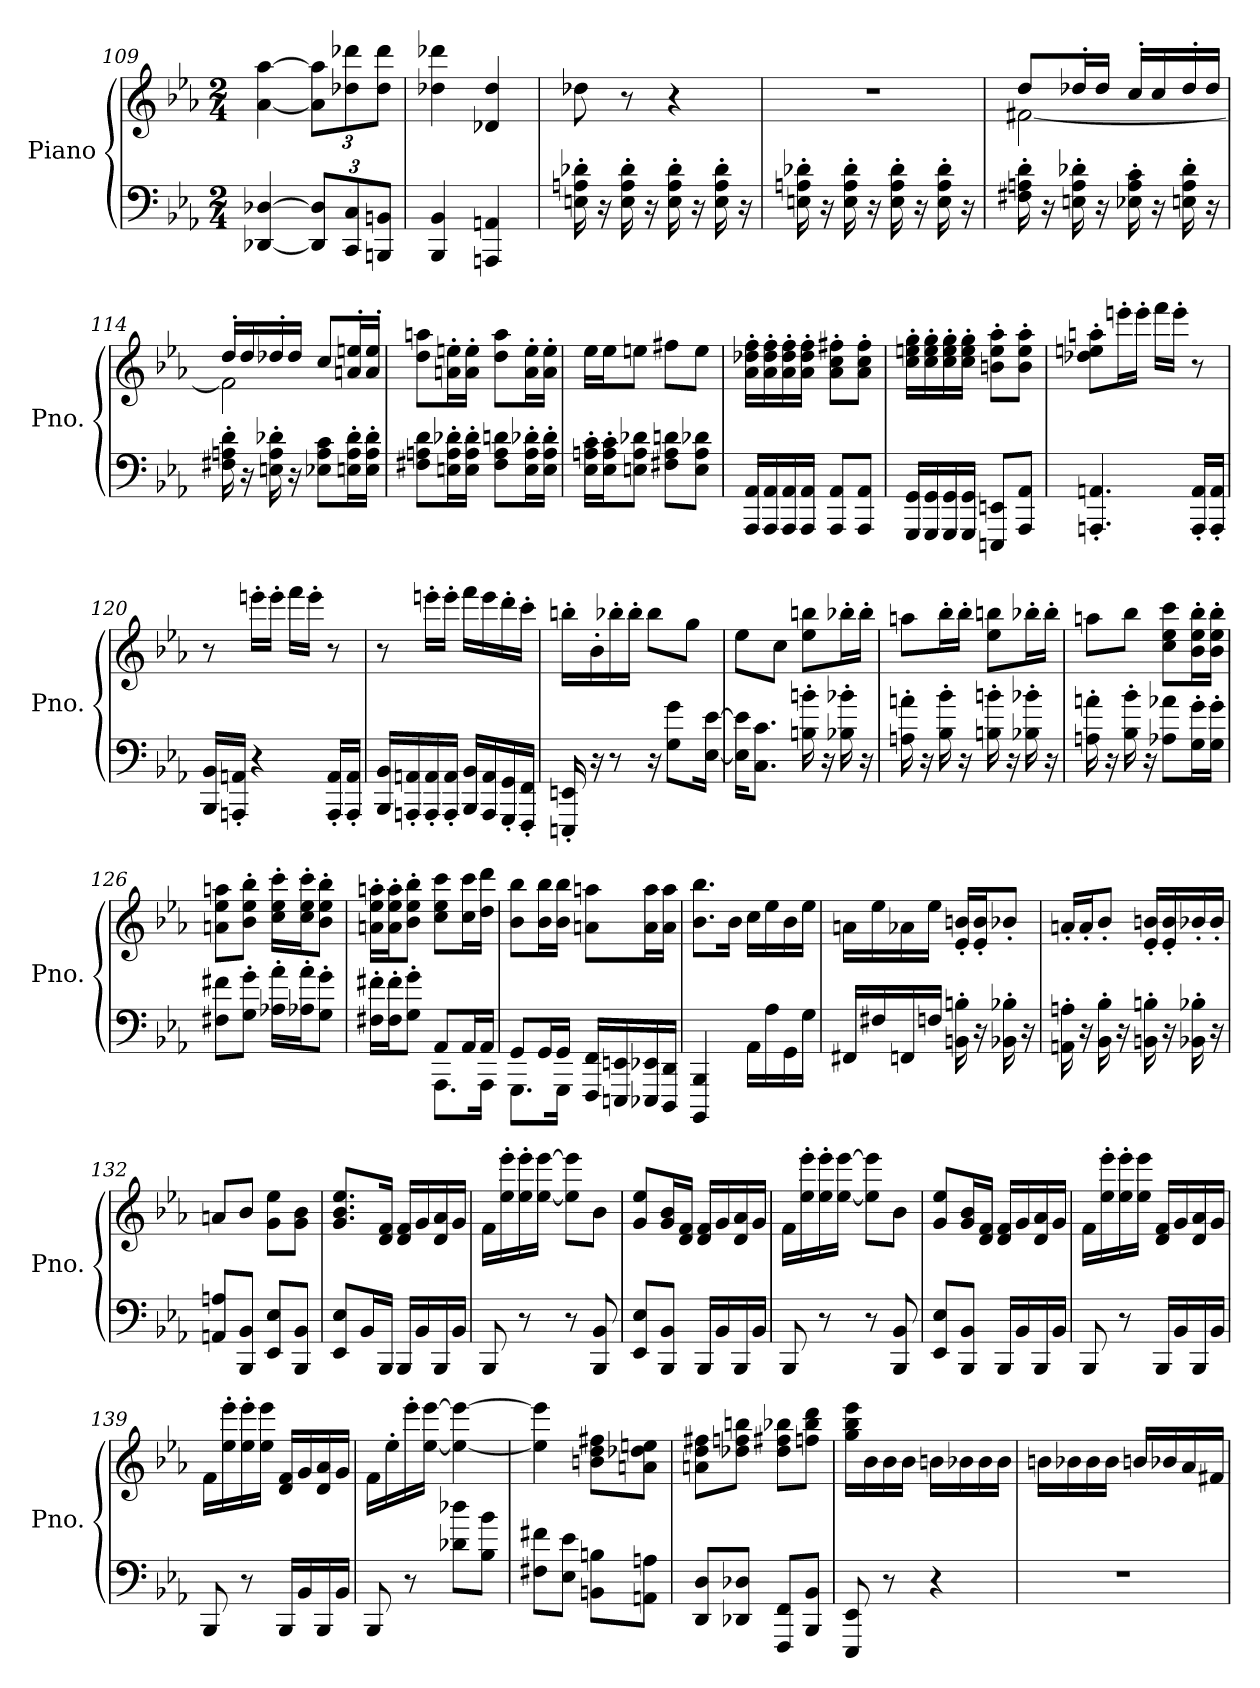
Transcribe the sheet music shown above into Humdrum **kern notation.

**kern	**kern
*part1	*part1
*staff2	*staff1
*I"Piano	*
*I'Pno.	*
*clefF4	*clefG2
*k[b-e-a-]	*k[b-e-a-]
*M2/4	*M2/4
=109	=109
[4DD-X/ [4D-X/	[4a-\ [4aa-\
*Xbrackettup	*Xbrackettup
12DD-/] 12D-/]L	12a-\] 12aa-\]L
12CC/ 12C/	12dd-X\ 12ddd-X\
12BBBn/ 12BBn/J	12dd-\ 12ddd-\J
=110	=110
4BBB-/ 4BB-/	4dd-X\ 4ddd-X\
4AAAn/ 4AAn/	4d-X/ 4dd-/
=111	=111
16En\' 16An\' 16d-X\'	8dd-X\
16r	.
16E\' 16A\' 16d-\'	8r
16r	.
16E\' 16A\' 16d-\'	4r
16r	.
16E\' 16A\' 16d-\'	.
16r	.
=112	=112
16En\' 16An\' 16d-X\'	2r
16r	.
16E\' 16A\' 16d-\'	.
16r	.
16E\' 16A\' 16d-\'	.
16r	.
16E\' 16A\' 16d-\'	.
16r	.
!!LO:LB:g=z
=113	=113
*	*^
16F#X\' 16An\' 16d\'	8dd/L	[2f#X\
16r	.	.
16En\' 16A\' 16d-X\'	16dd-X'/L	.
16r	16dd-/JJ	.
16E-X\' 16A\' 16c\'	16cc'/LL	.
16r	16cc/	.
16En\' 16A\' 16d-\'	16dd-'/	.
16r	16dd-/JJ	.
=114	=114	=114
16F#X\' 16An\' 16d\'	16dd'/LL	2f#\]
16r	16dd/	.
16En\' 16A\' 16d-X\'	16dd-X'/	.
16r	16dd-/JJ	.
8E-X\ 8A\ 8c\L	8cc/L	.
16En\' 16A\' 16d-\'L	16an/' 16een/'L	.
16E\' 16A\' 16d-\'JJ	16a/' 16ee/'JJ	.
*	*v	*v
=115	=115
8F#X\ 8An\ 8d\L	8dd\ 8aan\L
16En\' 16A\' 16d-X\'L	16an\' 16een\'L
16E\' 16A\' 16d-\'JJ	16a\' 16ee\'JJ
8F#\ 8A\ 8dn\L	8dd\ 8aa\L
16E\' 16A\' 16d-X\'L	16a\' 16ee\'L
16E\' 16A\' 16d-\'JJ	16a\' 16ee\'JJ
=116	=116
16E-\' 16An\' 16c\'LL	16ee-\LL
16E-\' 16A\' 16c\'J	16ee-\J
8En\ 8A\ 8d-X\J	8een\J
8F#X\ 8A\ 8dn\L	8ff#X\L
8E\ 8A\ 8d-X\J	8ee\J
!!LO:LB:g=z
=117	=117
16AAA-/ 16AA-/LL	16a-\' 16dd-X\' 16ff\'LL
16AAA-/ 16AA-/	16a-\' 16dd-\' 16ff\'
16AAA-/ 16AA-/	16a-\' 16dd-\' 16ff\'
16AAA-/ 16AA-/JJ	16a-\' 16dd-\' 16ff\'JJ
8AAA-/ 8AA-/L	8a-\' 8cc\' 8ff#X\'L
8AAA-/ 8AA-/J	8a-\' 8cc\' 8ff#\'J
=118	=118
16GGG/ 16GG/LL	16cc\' 16een\' 16gg\'LL
16GGG/ 16GG/	16cc\' 16ee\' 16gg\'
16GGG/ 16GG/	16cc\' 16ee\' 16gg\'
16GGG/ 16GG/JJ	16cc\' 16ee\' 16gg\'JJ
8EEEn/ 8EEn/L	8bn\' 8ee\' 8aa-\'L
8AAA-/ 8AA-/J	8b\' 8ee\' 8aa-\'J
=119	=119
4.AAAn/' 4.AAn/'	8dd-X\' 8een\' 8aan\'L
.	16eeen'\L
.	16eee'\JJ
.	16fff\LL
.	16eee'\JJ
16AAA/' 16AA/'LL	8r
16AAA/' 16AA/'JJ	.
=120	=120
16BBB-/ 16BB-/LL	8r
16AAAn/' 16AAn/'JJ	.
4r	16eeen'\LL
.	16eee'\JJ
.	16fff\LL
.	16eee'\JJ
16AAA/' 16AA/'LL	8r
16AAA/' 16AA/'JJ	.
!!LO:PB:g=z
=121	=121
16BBB-/ 16BB-/LL	8r
16AAAn/' 16AAn/'	.
16AAA/' 16AA/'	16eeen'\LL
16AAA/' 16AA/'JJ	16eee'\JJ
16BBB-/ 16BB-/LL	16fff\LL
16AAA/ 16AA/	16eee\
16GGG/' 16GG/'	16ddd'\
16FFF/' 16FF/'JJ	16ccc'\JJ
=122	=122
16EEEn/' 16EEn/'	16bbn'\LL
16r	16b-'\
8r	16bb-X'\
.	16bb-'\JJ
16r	8bb-\L
8G\ 8g\L	.
.	8gg\J
[16E-\ [16e-\Jk	.
=123	=123
16E-\] 16e-\]KL	8ee-\L
8.C\ 8.c\J	.
.	8cc\J
16Bn\' 16bn\'	8ee-\ 8bbn\L
16r	.
16B-X\' 16b-X\'	16bb-X'\L
16r	16bb-'\JJ
=124	=124
16An\' 16an\'	8aan\L
16r	.
16B-\' 16b-\'	16bb-'\L
16r	16bb-'\JJ
16Bn\' 16bn\'	8ee-\ 8bbn\L
16r	.
16B-X\' 16b-X\'	16bb-X'\L
16r	16bb-'\JJ
!!LO:LB:g=z
=125	=125
16An\' 16an\'	8aan\L
16r	.
16B-\' 16b-\'	8bb-\J
16r	.
8A-X\ 8a-X\L	8cc\ 8ee-\ 8ccc\L
16G\' 16g\'L	16b-\' 16ee-\' 16bb-\'L
16G\' 16g\'JJ	16b-\' 16ee-\' 16bb-\'JJ
=126	=126
8F#X\ 8f#X\L	8an\ 8ee-\ 8aan\L
8G\' 8g\'J	8b-\' 8ee-\' 8bb-\'J
16A-X\' 16a-\'LL	16cc\' 16ee-\' 16ccc\'LL
16A-X\' 16a-\'J	16cc\' 16ee-\' 16ccc\'J
8G\' 8g\'J	8b-\' 8ee-\' 8bb-\'J
=127	=127
*^	*
16F#X\' 16f#X\'LL	4ryy	16an\' 16ee-\' 16aan\'LL
16F#\' 16f#\'J	.	16a\' 16ee-\' 16aa\'J
8G\' 8g\'J	.	8b-\' 8ee-\' 8bb-\'J
8.AAA-\L	8AA-/L	8cc\ 8ee-\ 8ccc\L
.	16AA-/L	16cc\ 16ccc\L
16AAA-\Jk	16AA-/JJ	16dd\ 16ddd\JJ
=128	=128	=128
8.GGG\L	8GG/L	8b-\ 8bb-\L
.	16GG/L	16b-\ 16bb-\L
16GGG\Jk	16GG/JJ	16b-\ 16bb-\JJ
16FFF/ 16FF/LL	4ryy	8an\ 8aan\L
16EEEn/ 16EEn/	.	.
16EEE-X/ 16EE-X/	.	16a\ 16aa\L
16DDD/ 16DD/JJ	.	16a\ 16aa\JJ
*v	*v	*
=129	=129
4BBBB-/ 4BBB-/	8.b-\ 8.bb-\L
.	16b-\Jk
16AA-\LL	16cc\LL
16A-\	16ee-\
16GG\	16b-\
16G\JJ	16ee-\JJ
!!LO:LB:g=z
=130	=130
16FF#X/LL	16an\LL
16F#X/	16ee-\
16FFn/	16a-X\
16Fn/JJ	16ee-\JJ
16BBn\' 16Bn\'	16e-/' 16bn/'LL
16r	16e-/' 16b/'J
16BB-X\' 16B-X\'	8b-X'/J
16r	.
=131	=131
16AAn\' 16An\'	16an'/LL
16r	16a'/J
16BB-\' 16B-\'	8b-'/J
16r	.
16BBn\' 16Bn\'	16e-/' 16bn/'LL
16r	16e-/' 16b/'
16BB-X\' 16B-X\'	16b-X'/
16r	16b-'/JJ
=132	=132
8AAn/ 8An/L	8an/L
8BBB-/ 8BB-/J	8b-/J
8EE-/ 8E-/L	8g\ 8ee-\L
8BBB-/ 8BB-/J	8g\ 8b-\J
=133	=133
8EE-/ 8E-/L	8.g/ 8.b-/ 8.ee-/L
16BB-/L	.
16BBB-/JJ	16d/ 16f/Jk
16BBB-/LL	16d/ 16f/LL
16BB-/	16g/
16BBB-/	16d/ 16a-/
16BB-/JJ	16g/JJ
=134	=134
8BBB-/	16f\LL
.	16ee-\' 16eee-\'
8r	16ee-\' 16eee-\'
.	[16ee-\ [16eee-\JJ
8r	8ee-\] 8eee-\]L
8BBB-/ 8BB-/	8b-\J
!!LO:LB:g=z
=135	=135
8EE-/ 8E-/L	8g/ 8ee-/L
8BBB-/ 8BB-/J	16g/ 16b-/L
.	16d/ 16f/JJ
16BBB-/LL	16d/ 16f/LL
16BB-/	16g/
16BBB-/	16d/ 16a-/
16BB-/JJ	16g/JJ
=136	=136
8BBB-/	16f\LL
.	16ee-\' 16eee-\'
8r	16ee-\' 16eee-\'
.	[16ee-\ [16eee-\JJ
8r	8ee-\] 8eee-\]L
8BBB-/ 8BB-/	8b-\J
=137	=137
8EE-/ 8E-/L	8g/ 8ee-/L
8BBB-/ 8BB-/J	16g/ 16b-/L
.	16d/ 16f/JJ
16BBB-/LL	16d/ 16f/LL
16BB-/	16g/
16BBB-/	16d/ 16a-/
16BB-/JJ	16g/JJ
=138	=138
8BBB-/	16f\LL
.	16ee-\' 16eee-\'
8r	16ee-\' 16eee-\'
.	16ee-\ 16eee-\JJ
16BBB-/LL	16d/ 16f/LL
16BB-/	16g/
16BBB-/	16d/ 16a-/
16BB-/JJ	16g/JJ
=139	=139
8BBB-/	16f\LL
.	16ee-\' 16eee-\'
8r	16ee-\' 16eee-\'
.	16ee-\ 16eee-\JJ
16BBB-/LL	16d/ 16f/LL
16BB-/	16g/
16BBB-/	16d/ 16a-/
16BB-/JJ	16g/JJ
!!LO:LB:g=z
=140	=140
8BBB-/	16f\LL
.	16ee-'\
8r	16eee-'\
.	[16ee-\ [16eee-\JJ
8d-X\ 8dd-X\L	4ee-\_ 4eee-\_
8B-\ 8b-\J	.
=141	=141
8F#X\ 8f#X\L	4ee-\] 4eee-\]
8E-\ 8e-\J	.
8BBn\ 8Bn\L	8bn\ 8dd\ 8ff#X\L
8AAn\ 8An\J	8an\ 8dd-X\ 8een\J
=142	=142
8DD/ 8D/L	8an\ 8dd\ 8ff#X\L
8DD-X/ 8D-X/J	8dd-X\ 8ffn\ 8bbn\J
8FFF/ 8FF/L	8dd-\ 8ff#X\ 8bb-X\L
8BBB-/ 8BB-/J	8ffn\ 8bb-\ 8ddd\J
=143	=143
8EEE-/ 8EE-/	16gg\ 16bb-\ 16eee-\LL
.	16b-\
8r	16b-\
.	16b-\JJ
4r	16bn\LL
.	16b-X\
.	16b-\
.	16b-\JJ
!!LO:PB:g=z
=144	=144
2r	16bn\LL
.	16b-X\
.	16b-\
.	16b-\JJ
.	16bn/LL
.	16b-X/
.	16a-/
.	16f#X/JJ
=	=
*-	*-
